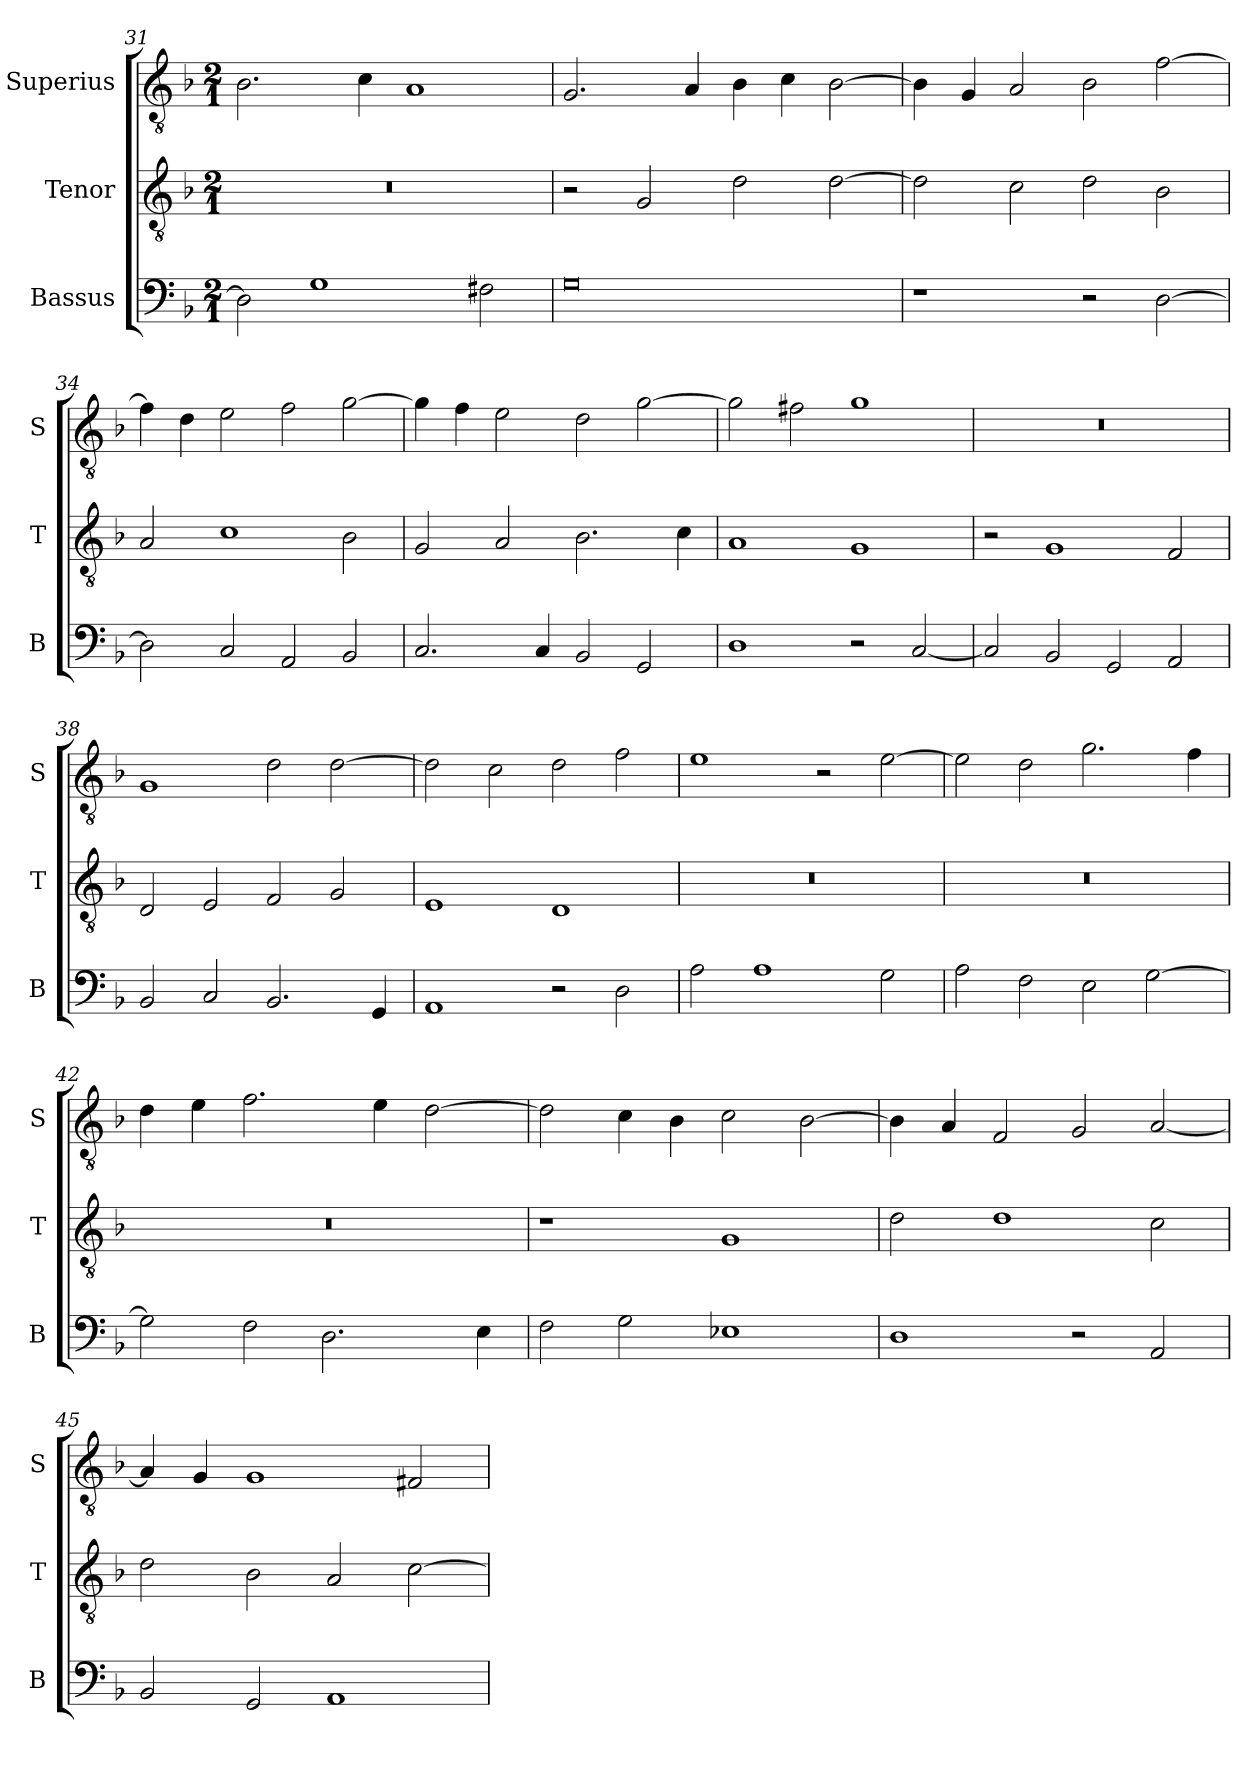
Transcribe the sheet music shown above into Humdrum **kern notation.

**kern	**kern	**kern
*part3	*part2	*part1
*staff3	*staff2	*staff1
*I"Bassus	*I"Tenor	*I"Superius
*I'B	*I'T	*I'S
*clefF4	*clefGv2	*clefGv2
*k[b-]	*k[b-]	*k[b-]
*F:	*F:	*F:
*M2/1	*M2/1	*M2/1
=31	=31	=31
2D]	0r	2.B-
1G	.	.
.	.	4c
.	.	1A
2F#X	.	.
=32	=32	=32
0G	2r	2.G
.	2G	.
.	.	4A
.	2d	4B-
.	.	4c
.	[2d	[2B-
=33	=33	=33
1r	2d]	4B-]
.	.	4G
.	2c	2A
2r	2d	2B-
[2D	2B-	[2f
=34	=34	=34
2D]	2A	4f]
.	.	4d
2C	1c	2e
2AA	.	2f
2BB-	2B-	[2g
=35	=35	=35
2.C	2G	4g]
.	.	4f
.	2A	2e
4C	.	.
2BB-	2.B-	2d
2GG	.	[2g
.	4c	.
=36	=36	=36
1D	1A	2g]
.	.	2f#X
2r	1G	1g
[2C	.	.
=37	=37	=37
2C]	2r	0r
2BB-	1G	.
2GG	.	.
2AA	2F	.
=38	=38	=38
2BB-	2D	1G
2C	2E	.
2.BB-	2F	2d
.	2G	[2d
4GG	.	.
=39	=39	=39
1AA	1E	2d]
.	.	2c
2r	1D	2d
2D	.	2f
=40	=40	=40
2A	0r	1e
1A	.	.
.	.	2r
2G	.	[2e
=41	=41	=41
2A	0r	2e]
2F	.	2d
2E	.	2.g
[2G	.	.
.	.	4f
=42	=42	=42
2G]	0r	4d
.	.	4e
2F	.	2.f
2.D	.	.
.	.	4e
.	.	[2d
4E	.	.
=43	=43	=43
2F	1r	2d]
2G	.	4c
.	.	4B-
1E-X	1G	2c
.	.	[2B-
=44	=44	=44
1D	2d	4B-]
.	.	4A
.	1d	2F
2r	.	2G
2AA	2c	[2A
=45	=45	=45
2BB-	2d	4A]
.	.	4G
2GG	2B-	1G
1AA	2A	.
.	[2c	2F#X
=	=	=
*-	*-	*-
